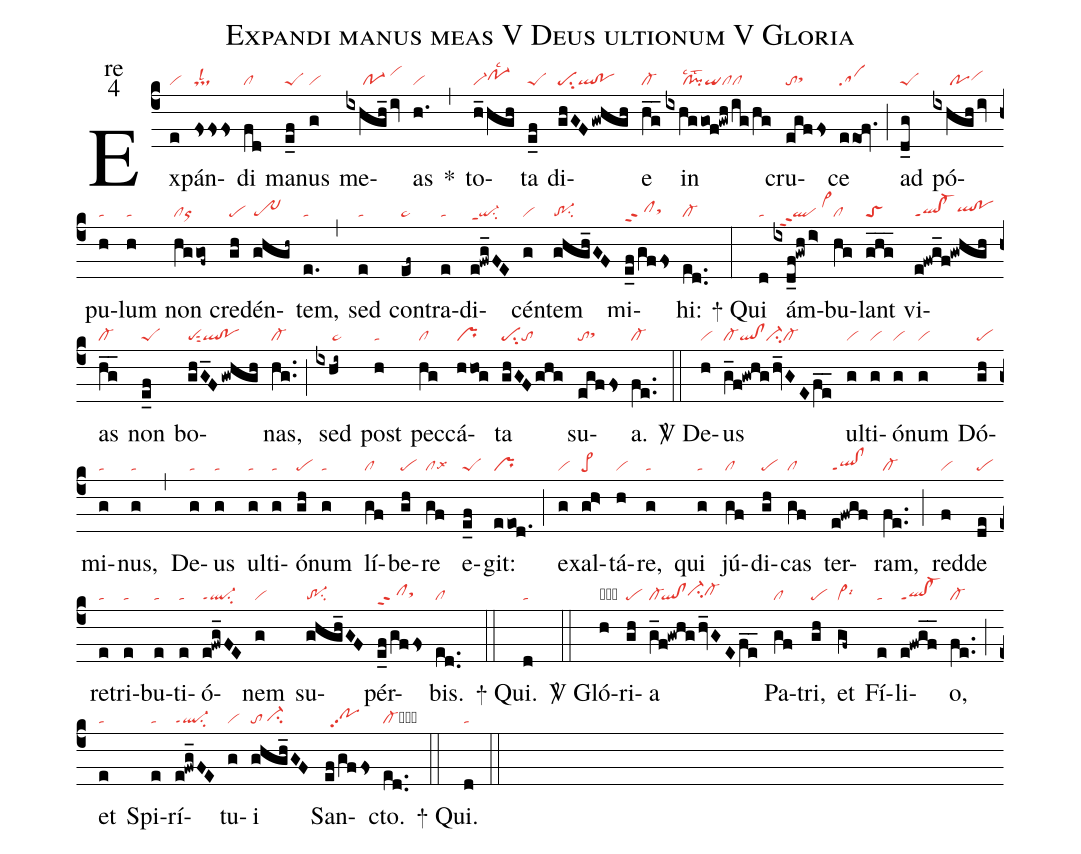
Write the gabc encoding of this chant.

name:Expandi manus meas V Deus ultionum V Gloria;
office-part:re;
mode:4;
nabc-lines:1;
%%
(c4) Ex(e|vi)pán(fsfsfs|tslsl2)di(fd|cl) ma(e_f|peS)nus(g|vi) me(ixhgh_/iv|/////po-1/vihj)as(h.|vi) <sp>*</sp>(,) to(h_hgh|vi-po-1hhlsc2)ta(e_f|peS) di(ghGF/gwhgh|pesu2ql!po)e(hg__|cl-) in(ixhggof!gwh/ig/hg|/////cl!pilsc2lst2qiclcl) cru(egffs|tosthh)ce(eeof.|sa) (;) ad(d_g|peS) pó(ixhgh/iv|/////povihh)pu(h|ta)lum(h|ta) non(hggof~|clor) cre(gh|pe)dén(ghgh~|tr~)tem,(e.|ta) (,) sed(e|ta) con(ef~|pe~)tra(e|ta)di(e!fwg_FE|qi-ppt1su2)cén(g|vi)tem(ghgh_GF|tr-1su2) mi(e_f/gffs|clhdppt2sthh)hi:(ed..|cl-) (:)

<sp>+</sp> Qui(d|ta) ám(ixd_f!gwh/i>|//qlppt2/vi>hj)bu(hg|cl)lant(ghg___|toS) vi(e!fwg_f!gwhgh|ql!cl-ppt1qlhh!pohh)as(hg__|cl-) non(e_f|peS) bo(ghG_F/gwhgh|pesut2ql!po)nas,(hg..|cl-) (;) sed(ixhi~|/////pe~) post(h|ta) pec(hg|cl)cá(hhog|pr)ta(ghGFghg|pesu2to) su(egffs|tosthh)a.(fe..|cl-) (::)

<sp>V/</sp> De(h|vi)us(g_f!gwhghv_GEfe__|cl-ql!clci-cl-) ul(g|vi)ti(g|vi)ó(g|vi)num(g|vi) Dó(gh|pe)mi(g|ta)nus,(g|ta) (,) De(g|ta)us(g|ta) ul(g|ta)ti(g|ta)ó(gh|pe)num(g|ta) lí(gf|cl)be(gh|pe)re(gf|cllsx6) e(e_f|peS)git:(eeod.|pr) (;) e(g|vi)xal(gh>|pe>)tá(h|vi)re,(g|ta) qui(g|ta) jú(gf|cl)di(gh|pe)cas(gf|cl) ter(e!fwgf|ql!clppt1)ram,(fe..|cl-) (;) red(f|vi)de(de|pe) re(e|ta)tri(e|ta)bu(e|ta)ti(e|ta)ó(e!fwg_FE|ql-ppt1su2)nem(g|vi) su(ghgh_GF|tr-1su2)pér(e_f/gffs|clhdppt2sthh)bis.(ed..|cl) (::)

<sp>+</sp> Qui.(d|ta) (::)

<sp>V/</sp> Gló(h|obvi)ri(gh|pe)a(g_f!gwhg/hv_GEfe__|cl-`ql!clci-hhcl-hh)
Pa(gf|cl)tri,(gh|pe) et(gf~|vi>lsi6)
Fí(e|ta)li(e!fwgf__|ql!cl-ppt1)o,(fe..|cl-) (;)
et(e|ta) Spi(e|ta)rí(e!fwg_FE|ql-ppt1su2)tu(g|vi)i(ghgh_GF|to/ci-hg)
San(ef/gffs|//pohhpp2)cto.(ed..|cl-cb) (::)

<sp>+</sp> Qui.(d|ta) (::)
